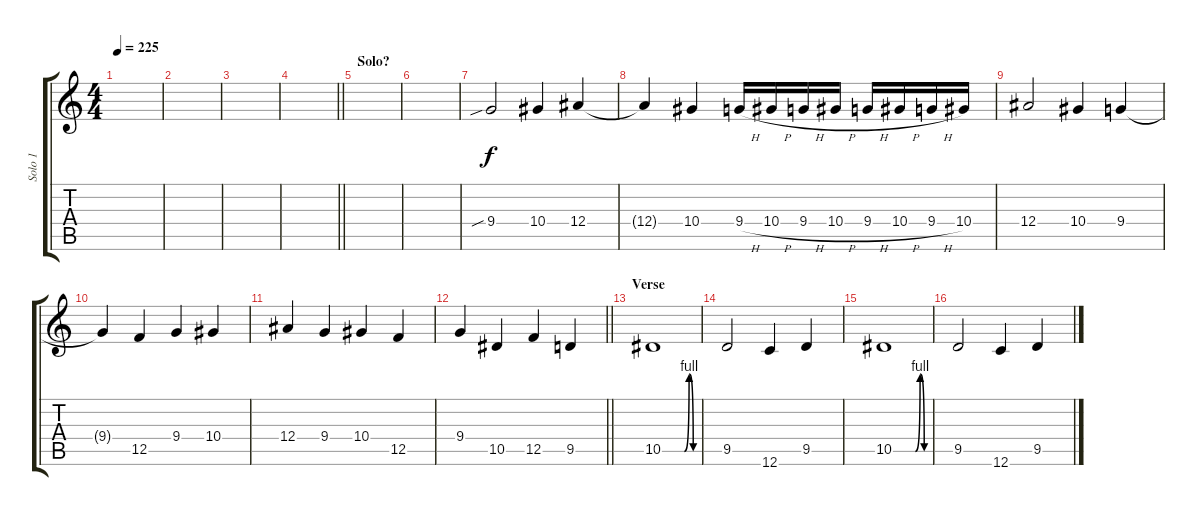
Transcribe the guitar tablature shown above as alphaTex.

\track ("Solo 1" "Solo 1") {instrument distortionguitar}
\staff {score tabs}
\tuning (C4 G3 Eb3 Bb2 F2 C2) {hide}
\ts (4 4)
\tempo 225
\clef g2
\ks c
|
|
|
\barLineRight lightlight
|
\section ("" "Solo?")
|
|
9.4{sib}.2 10.4.4 12.4.4 |
12.4{t}.4 10.4.4 9.4{h}.16 10.4{h}.16 9.4{h}.16 10.4{h}.16 9.4{h}.16 10.4{h}.16 9.4{h}.16 10.4.16 |
12.4.2 10.4.4 9.4.4 |
9.4{t}.4 12.5.4 9.4.4 10.4.4 |
12.4.4 9.4.4 10.4.4 12.5.4 |
\barLineRight lightlight
9.4.4 10.5.4 12.5.4 9.5.4 |
\section ("" "Verse")
10.5{be (custom 0 0 37 0 45 4 52 0 60 0)}.1 |
9.5.2 12.6.4 9.5.4 |
10.5{be (custom 0 0 37 0 45 4 52 0 60 0)}.1 |
9.5.2 12.6.4 9.5.4
